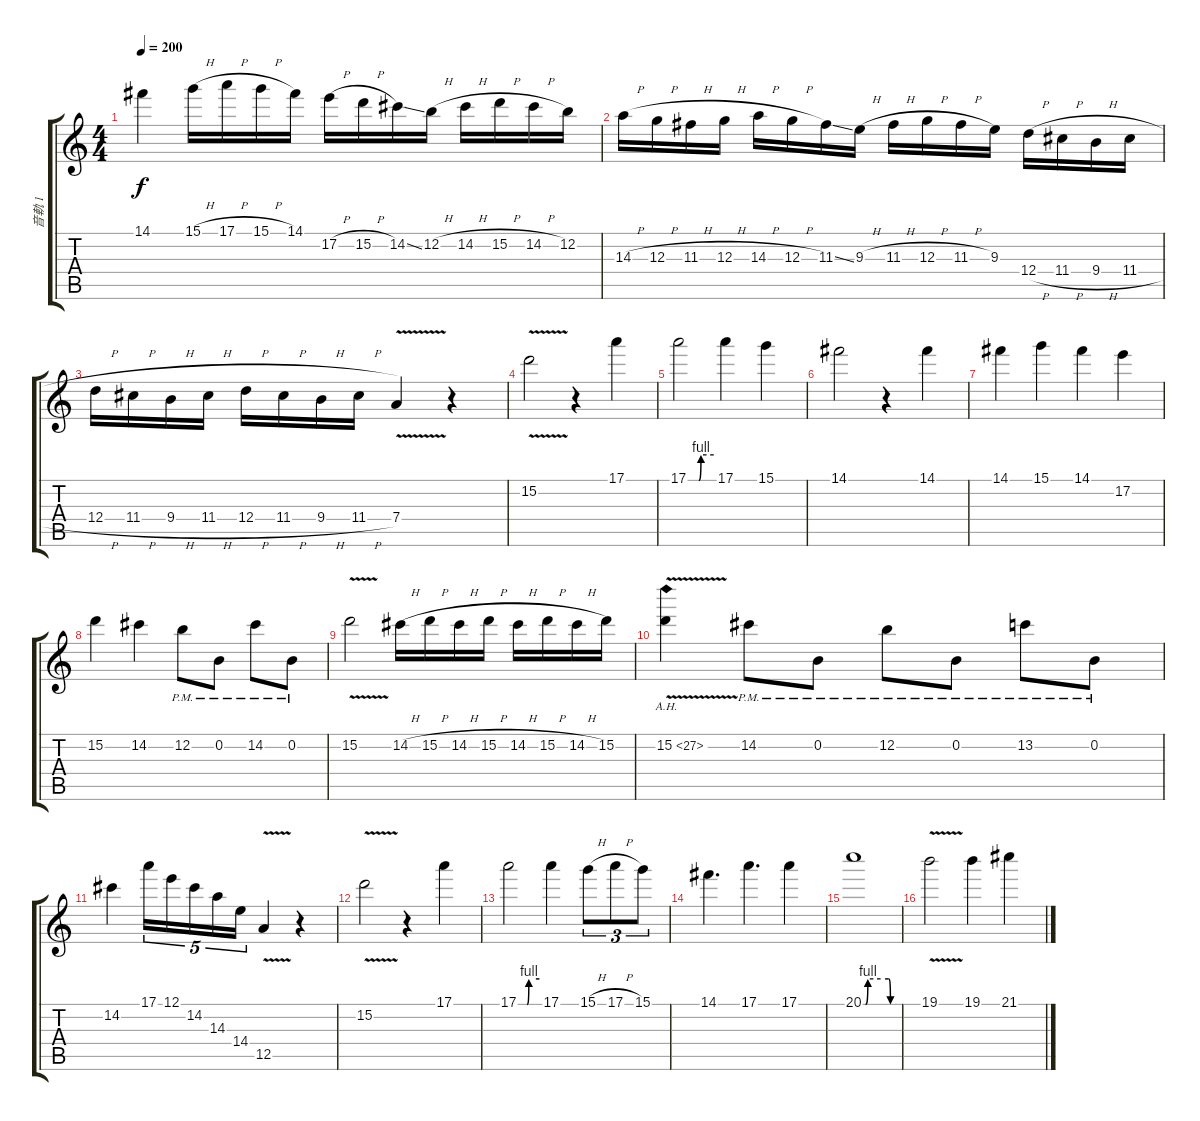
\track ("音軌 1" "音軌 1") {instrument distortionguitar}
\staff {score tabs}
\tuning (E4 B3 G3 D3 A2 E2) {hide}
\ts (4 4)
\tempo 200
\clef g2
\ks c
14.1.4{dy f} 15.1{h}.16 17.1{h}.16 15.1{h}.16 14.1.16 17.2{h}.16 15.2{h}.16 14.2{ss}.16 12.2{h}.16 14.2{h}.16 15.2{h}.16 14.2{h}.16 12.2.16 |
14.3{h}.16 12.3{h}.16 11.3{h}.16 12.3{h}.16 14.3{h}.16 12.3{h}.16 11.3{ss}.16 9.3{h}.16 11.3{h}.16 12.3{h}.16 11.3{h}.16 9.3.16 12.4{h}.16 11.4{h}.16 9.4{h}.16 11.4{h}.16 |
12.4{h}.16 11.4{h}.16 9.4{h}.16 11.4{h}.16 12.4{h}.16 11.4{h}.16 9.4{h}.16 11.4{h}.16 7.4{v}.4 r.4 |
15.2{v}.2 r.4 17.1.4 |
17.1{be (custom 0 0 25 0 30 4 60 4)}.2 17.1.4 15.1.4 |
14.1.2 r.4 14.1.4 |
14.1.4 15.1.4 14.1.4 17.2.4 |
15.2.4 14.2.4 12.2{pm}.8 0.2{pm}.8 14.2{pm}.8 0.2{pm}.8 |
15.2{v}.2 14.2{h}.16 15.2{h}.16 14.2{h}.16 15.2{h}.16 14.2{h}.16 15.2{h}.16 14.2{h}.16 15.2.16 |
15.2{ah 12 v}.4 14.2{pm}.8 0.2{pm}.8 12.2{pm}.8 0.2{pm}.8 13.2{pm}.8 0.2{pm}.8 |
14.2.4 17.1.16{tu (5 4)} 12.1.16{tu (5 4)} 14.2.16{tu (5 4)} 14.3.16{tu (5 4)} 14.4.16{tu (5 4)} 12.5{v}.4 r.4 |
15.2{v}.2 r.4 17.1.4 |
17.1{be (custom 0 0 25 0 30 4 60 4)}.2 17.1.4 15.1{h}.8{tu (3 2)} 17.1{h}.8{tu (3 2)} 15.1.8{tu (3 2)} |
14.1.4{d} 17.1.4{d} 17.1.4 |
20.1{be (custom 0 0 4 0 8 4 30 4 44 4 47 0 60 0)}.1 |
19.1{v}.2 19.1.4 21.1.4
